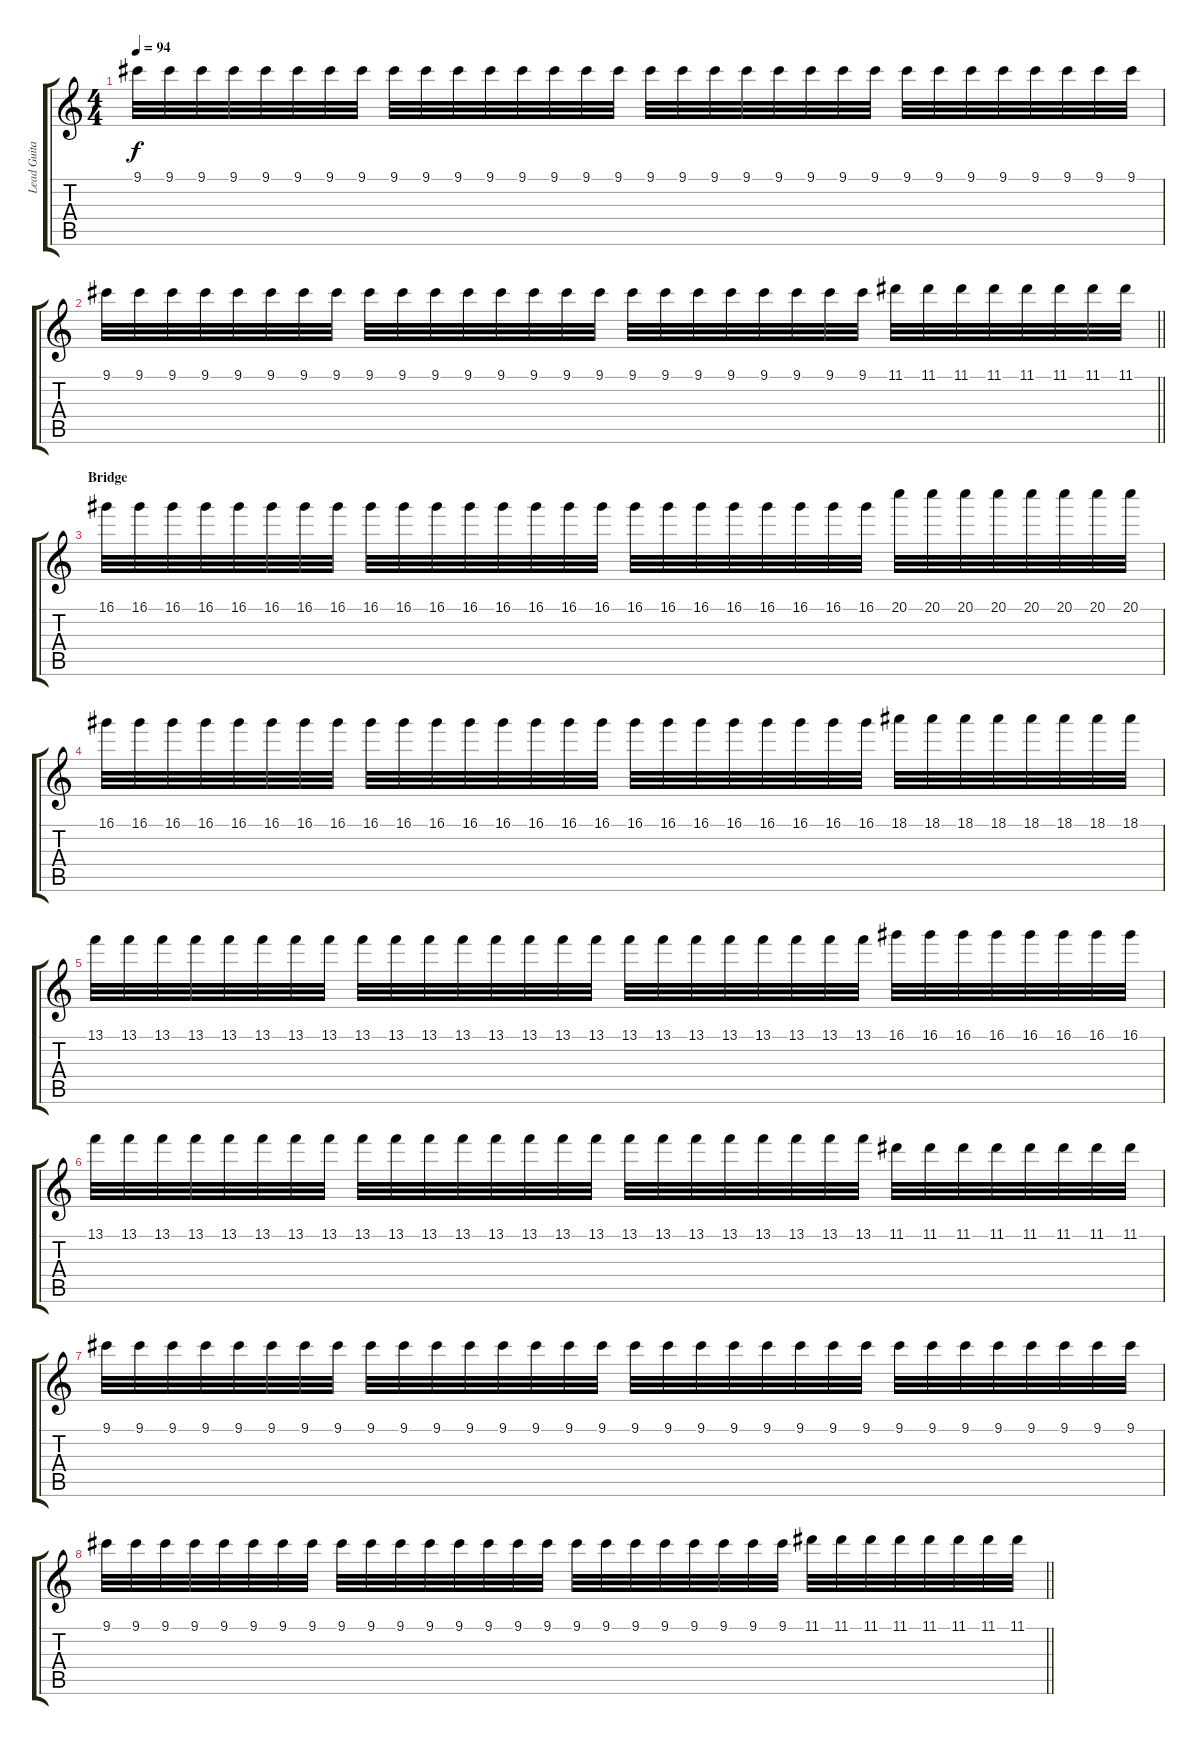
\track ("Lead Guitar" "Lead Guita") {instrument overdrivenguitar}
\staff {score tabs}
\tuning (E4 B3 G3 D3 A2 E2) {hide}
\ts (4 4)
\tempo 94
\clef g2
\ks c
9.1.32{dy f} 9.1.32 9.1.32 9.1.32 9.1.32 9.1.32 9.1.32 9.1.32 9.1.32 9.1.32 9.1.32 9.1.32 9.1.32 9.1.32 9.1.32 9.1.32 9.1.32 9.1.32 9.1.32 9.1.32 9.1.32 9.1.32 9.1.32 9.1.32 9.1.32 9.1.32 9.1.32 9.1.32 9.1.32 9.1.32 9.1.32 9.1.32 |
\barLineRight lightlight
9.1.32 9.1.32 9.1.32 9.1.32 9.1.32 9.1.32 9.1.32 9.1.32 9.1.32 9.1.32 9.1.32 9.1.32 9.1.32 9.1.32 9.1.32 9.1.32 9.1.32 9.1.32 9.1.32 9.1.32 9.1.32 9.1.32 9.1.32 9.1.32 11.1.32 11.1.32 11.1.32 11.1.32 11.1.32 11.1.32 11.1.32 11.1.32 |
\section ("" "Bridge")
16.1.32 16.1.32 16.1.32 16.1.32 16.1.32 16.1.32 16.1.32 16.1.32 16.1.32 16.1.32 16.1.32 16.1.32 16.1.32 16.1.32 16.1.32 16.1.32 16.1.32 16.1.32 16.1.32 16.1.32 16.1.32 16.1.32 16.1.32 16.1.32 20.1.32 20.1.32 20.1.32 20.1.32 20.1.32 20.1.32 20.1.32 20.1.32 |
16.1.32 16.1.32 16.1.32 16.1.32 16.1.32 16.1.32 16.1.32 16.1.32 16.1.32 16.1.32 16.1.32 16.1.32 16.1.32 16.1.32 16.1.32 16.1.32 16.1.32 16.1.32 16.1.32 16.1.32 16.1.32 16.1.32 16.1.32 16.1.32 18.1.32 18.1.32 18.1.32 18.1.32 18.1.32 18.1.32 18.1.32 18.1.32 |
13.1.32 13.1.32 13.1.32 13.1.32 13.1.32 13.1.32 13.1.32 13.1.32 13.1.32 13.1.32 13.1.32 13.1.32 13.1.32 13.1.32 13.1.32 13.1.32 13.1.32 13.1.32 13.1.32 13.1.32 13.1.32 13.1.32 13.1.32 13.1.32 16.1.32 16.1.32 16.1.32 16.1.32 16.1.32 16.1.32 16.1.32 16.1.32 |
13.1.32 13.1.32 13.1.32 13.1.32 13.1.32 13.1.32 13.1.32 13.1.32 13.1.32 13.1.32 13.1.32 13.1.32 13.1.32 13.1.32 13.1.32 13.1.32 13.1.32 13.1.32 13.1.32 13.1.32 13.1.32 13.1.32 13.1.32 13.1.32 11.1.32 11.1.32 11.1.32 11.1.32 11.1.32 11.1.32 11.1.32 11.1.32 |
9.1.32 9.1.32 9.1.32 9.1.32 9.1.32 9.1.32 9.1.32 9.1.32 9.1.32 9.1.32 9.1.32 9.1.32 9.1.32 9.1.32 9.1.32 9.1.32 9.1.32 9.1.32 9.1.32 9.1.32 9.1.32 9.1.32 9.1.32 9.1.32 9.1.32 9.1.32 9.1.32 9.1.32 9.1.32 9.1.32 9.1.32 9.1.32 |
\barLineRight lightlight
9.1.32 9.1.32 9.1.32 9.1.32 9.1.32 9.1.32 9.1.32 9.1.32 9.1.32 9.1.32 9.1.32 9.1.32 9.1.32 9.1.32 9.1.32 9.1.32 9.1.32 9.1.32 9.1.32 9.1.32 9.1.32 9.1.32 9.1.32 9.1.32 11.1.32 11.1.32 11.1.32 11.1.32 11.1.32 11.1.32 11.1.32 11.1.32
